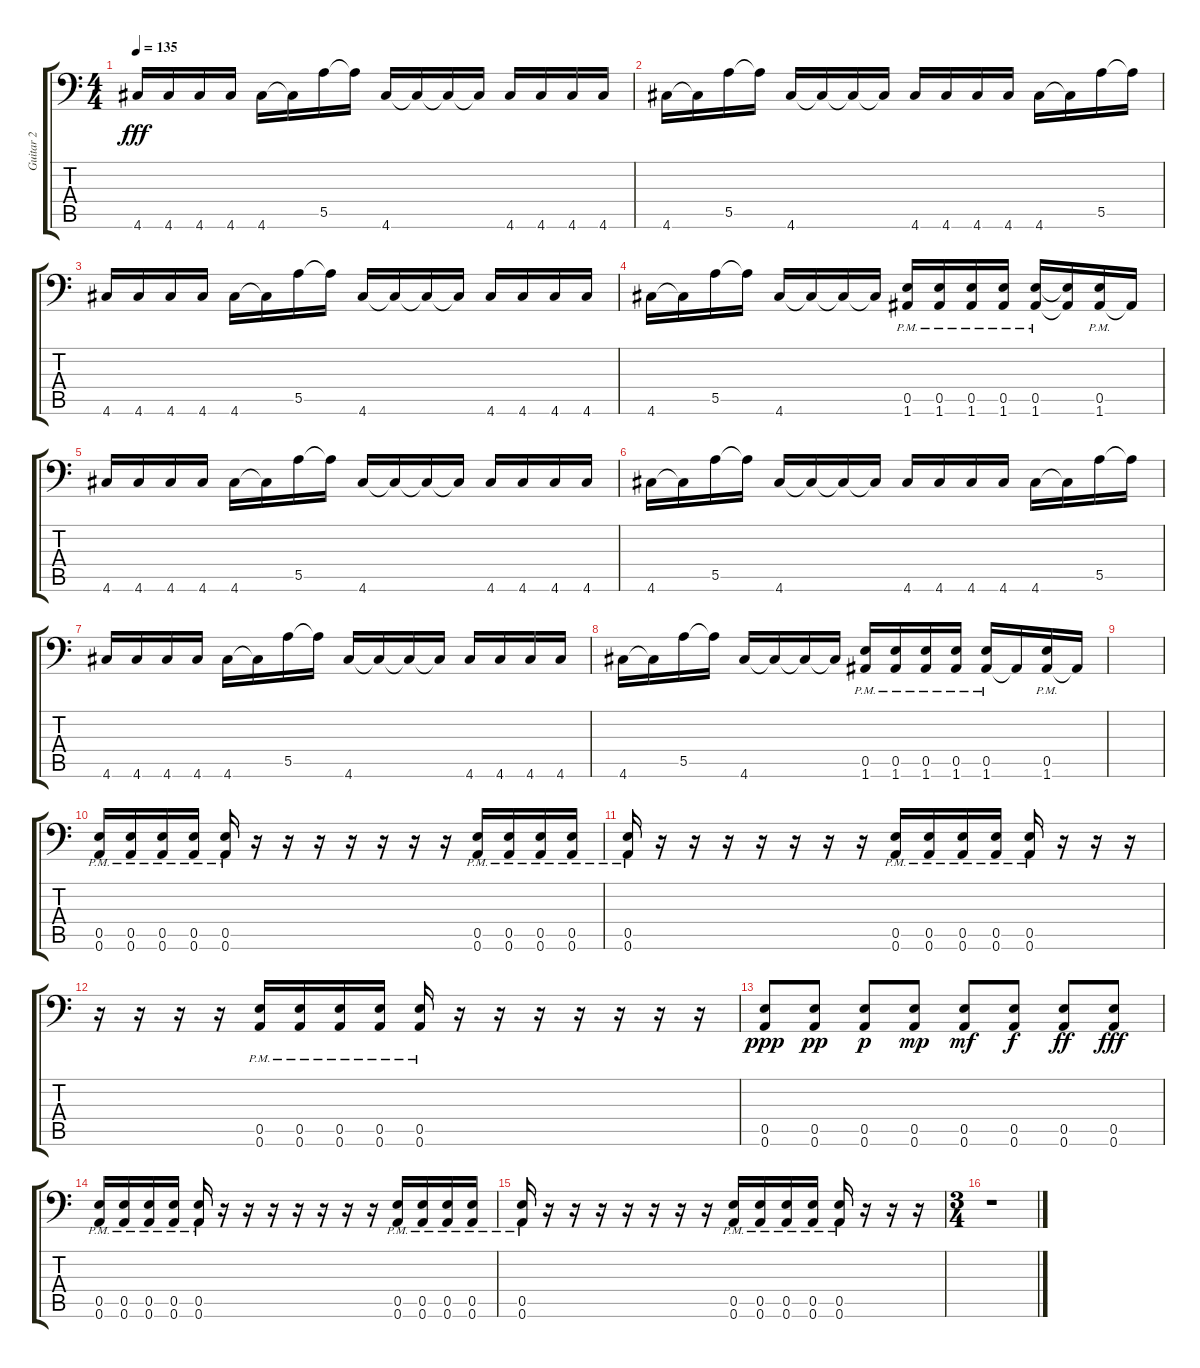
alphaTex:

\track ("Guitar 2" "Guitar 2") {instrument distortionguitar}
\staff {score tabs}
\tuning (B3 Gb3 D3 A2 E2 A1) {hide}
\ts (4 4)
\tempo 135
\clef f4
\ks c
4.6.16{dy fff} 4.6.16 4.6.16 4.6.16 4.6.16 4.6{t}.16 5.5.16 5.5{t}.16 4.6.16 4.6{t}.16 4.6{t}.16 4.6{t}.16 4.6.16 4.6.16 4.6.16 4.6.16 |
4.6.16 4.6{t}.16 5.5.16 5.5{t}.16 4.6.16 4.6{t}.16 4.6{t}.16 4.6{t}.16 4.6.16 4.6.16 4.6.16 4.6.16 4.6.16 4.6{t}.16 5.5.16 5.5{t}.16 |
4.6.16 4.6.16 4.6.16 4.6.16 4.6.16 4.6{t}.16 5.5.16 5.5{t}.16 4.6.16 4.6{t}.16 4.6{t}.16 4.6{t}.16 4.6.16 4.6.16 4.6.16 4.6.16 |
4.6.16 4.6{t}.16 5.5.16 5.5{t}.16 4.6.16 4.6{t}.16 4.6{t}.16 4.6{t}.16 (0.5{pm} 1.6).16 (0.5{pm} 1.6).16 (0.5{pm} 1.6).16 (0.5{pm} 1.6).16 (0.5{pm} 1.6).16 (0.5{t} 1.6{t}).16 (0.5{pm} 1.6).16 1.6{t}.16 |
4.6.16 4.6.16 4.6.16 4.6.16 4.6.16 4.6{t}.16 5.5.16 5.5{t}.16 4.6.16 4.6{t}.16 4.6{t}.16 4.6{t}.16 4.6.16 4.6.16 4.6.16 4.6.16 |
4.6.16 4.6{t}.16 5.5.16 5.5{t}.16 4.6.16 4.6{t}.16 4.6{t}.16 4.6{t}.16 4.6.16 4.6.16 4.6.16 4.6.16 4.6.16 4.6{t}.16 5.5.16 5.5{t}.16 |
4.6.16 4.6.16 4.6.16 4.6.16 4.6.16 4.6{t}.16 5.5.16 5.5{t}.16 4.6.16 4.6{t}.16 4.6{t}.16 4.6{t}.16 4.6.16 4.6.16 4.6.16 4.6.16 |
4.6.16 4.6{t}.16 5.5.16 5.5{t}.16 4.6.16 4.6{t}.16 4.6{t}.16 4.6{t}.16 (0.5{pm} 1.6).16 (0.5{pm} 1.6).16 (0.5{pm} 1.6).16 (0.5{pm} 1.6).16 (0.5{pm} 1.6).16 1.6{t}.16 (0.5{pm} 1.6).16 1.6{t}.16 |
|
(0.5{pm} 0.6{pm}).16 (0.5{pm} 0.6{pm}).16 (0.5{pm} 0.6{pm}).16 (0.5{pm} 0.6{pm}).16 (0.5{pm} 0.6{pm}).16 r.16 r.16 r.16 r.16 r.16 r.16 r.16 (0.5{pm} 0.6{pm}).16 (0.5{pm} 0.6{pm}).16 (0.5{pm} 0.6{pm}).16 (0.5{pm} 0.6{pm}).16 |
(0.5{pm} 0.6{pm}).16 r.16 r.16 r.16 r.16 r.16 r.16 r.16 (0.5{pm} 0.6{pm}).16 (0.5{pm} 0.6{pm}).16 (0.5{pm} 0.6{pm}).16 (0.5{pm} 0.6{pm}).16 (0.5{pm} 0.6{pm}).16 r.16 r.16 r.16 |
r.16 r.16 r.16 r.16 (0.5{pm} 0.6{pm}).16 (0.5{pm} 0.6{pm}).16 (0.5{pm} 0.6{pm}).16 (0.5{pm} 0.6{pm}).16 (0.5{pm} 0.6{pm}).16 r.16 r.16 r.16 r.16 r.16 r.16 r.16 |
(0.5 0.6).8{dy ppp} (0.5 0.6).8{dy pp} (0.5 0.6).8{dy p} (0.5 0.6).8{dy mp} (0.5 0.6).8{dy mf} (0.5 0.6).8{dy f} (0.5 0.6).8{dy ff} (0.5 0.6).8{dy fff} |
(0.5{pm} 0.6{pm}).16 (0.5{pm} 0.6{pm}).16 (0.5{pm} 0.6{pm}).16 (0.5{pm} 0.6{pm}).16 (0.5{pm} 0.6{pm}).16 r.16 r.16 r.16 r.16 r.16 r.16 r.16 (0.5{pm} 0.6{pm}).16 (0.5{pm} 0.6{pm}).16 (0.5{pm} 0.6{pm}).16 (0.5{pm} 0.6{pm}).16 |
(0.5{pm} 0.6{pm}).16 r.16 r.16 r.16 r.16 r.16 r.16 r.16 (0.5{pm} 0.6{pm}).16 (0.5{pm} 0.6{pm}).16 (0.5{pm} 0.6{pm}).16 (0.5{pm} 0.6{pm}).16 (0.5{pm} 0.6{pm}).16 r.16 r.16 r.16 |
\ts (3 4)
r.1
